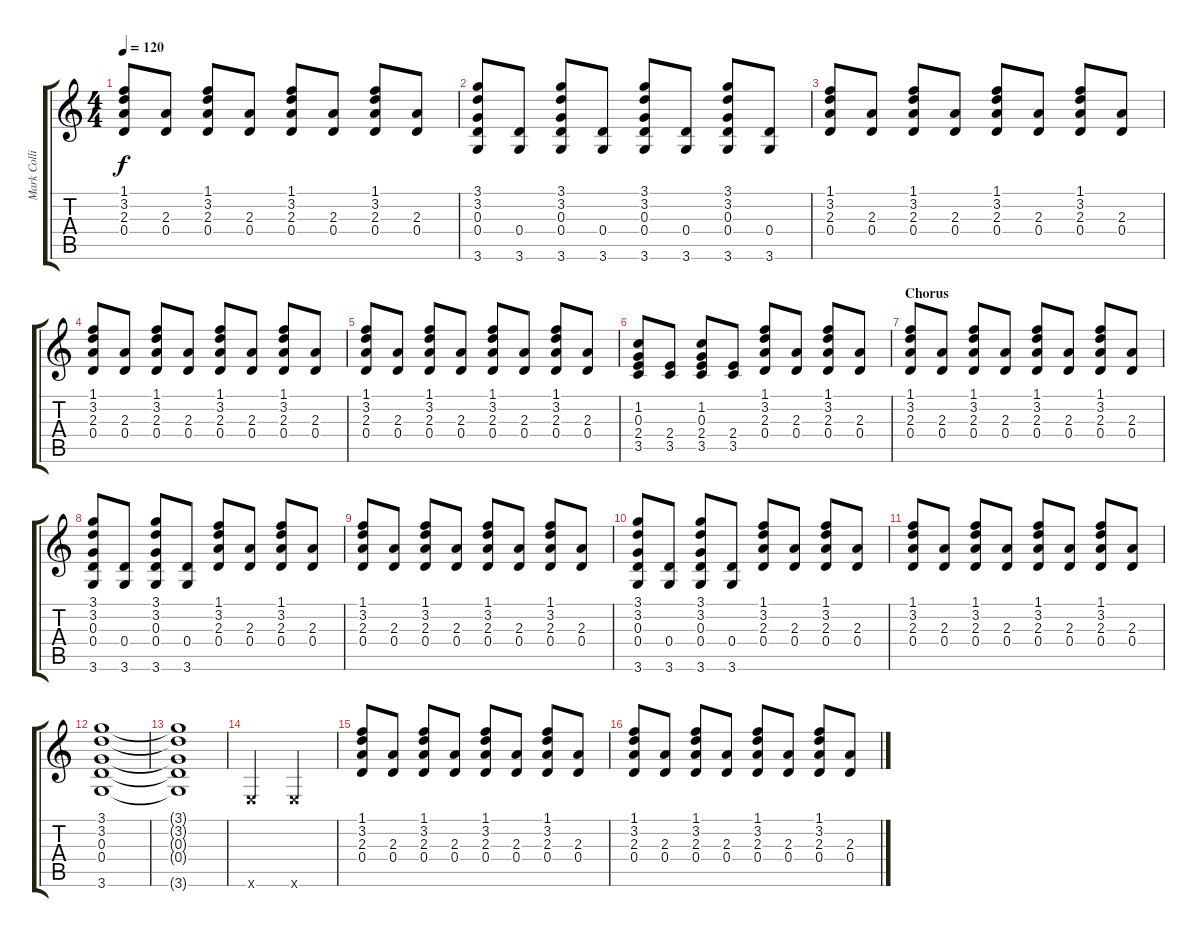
\track ("Mark Collie" "Mark Colli") {instrument acousticguitarsteel}
\staff {score tabs}
\tuning (E4 B3 G3 D3 A2 E2) {hide}
\ts (4 4)
\tempo 120
\clef g2
\ks c
(1.1 3.2 2.3 0.4).8{dy f} (2.3 0.4).8 (1.1 3.2 2.3 0.4).8 (2.3 0.4).8 (1.1 3.2 2.3 0.4).8 (2.3 0.4).8 (1.1 3.2 2.3 0.4).8 (2.3 0.4).8 |
(3.1 3.2 0.3 0.4 3.6).8 (0.4 3.6).8 (3.1 3.2 0.3 0.4 3.6).8 (0.4 3.6).8 (3.1 3.2 0.3 0.4 3.6).8 (0.4 3.6).8 (3.1 3.2 0.3 0.4 3.6).8 (0.4 3.6).8 |
(1.1 3.2 2.3 0.4).8 (2.3 0.4).8 (1.1 3.2 2.3 0.4).8 (2.3 0.4).8 (1.1 3.2 2.3 0.4).8 (2.3 0.4).8 (1.1 3.2 2.3 0.4).8 (2.3 0.4).8 |
(1.1 3.2 2.3 0.4).8 (2.3 0.4).8 (1.1 3.2 2.3 0.4).8 (2.3 0.4).8 (1.1 3.2 2.3 0.4).8 (2.3 0.4).8 (1.1 3.2 2.3 0.4).8 (2.3 0.4).8 |
(1.1 3.2 2.3 0.4).8 (2.3 0.4).8 (1.1 3.2 2.3 0.4).8 (2.3 0.4).8 (1.1 3.2 2.3 0.4).8 (2.3 0.4).8 (1.1 3.2 2.3 0.4).8 (2.3 0.4).8 |
(1.2 0.3 2.4 3.5).8 (2.4 3.5).8 (1.2 0.3 2.4 3.5).8 (2.4 3.5).8 (1.1 3.2 2.3 0.4).8 (2.3 0.4).8 (1.1 3.2 2.3 0.4).8 (2.3 0.4).8 |
\section ("" "Chorus")
(1.1 3.2 2.3 0.4).8 (2.3 0.4).8 (1.1 3.2 2.3 0.4).8 (2.3 0.4).8 (1.1 3.2 2.3 0.4).8 (2.3 0.4).8 (1.1 3.2 2.3 0.4).8 (2.3 0.4).8 |
(3.1 3.2 0.3 0.4 3.6).8 (0.4 3.6).8 (3.1 3.2 0.3 0.4 3.6).8 (0.4 3.6).8 (1.1 3.2 2.3 0.4).8 (2.3 0.4).8 (1.1 3.2 2.3 0.4).8 (2.3 0.4).8 |
(1.1 3.2 2.3 0.4).8 (2.3 0.4).8 (1.1 3.2 2.3 0.4).8 (2.3 0.4).8 (1.1 3.2 2.3 0.4).8 (2.3 0.4).8 (1.1 3.2 2.3 0.4).8 (2.3 0.4).8 |
(3.1 3.2 0.3 0.4 3.6).8 (0.4 3.6).8 (3.1 3.2 0.3 0.4 3.6).8 (0.4 3.6).8 (1.1 3.2 2.3 0.4).8 (2.3 0.4).8 (1.1 3.2 2.3 0.4).8 (2.3 0.4).8 |
(1.1 3.2 2.3 0.4).8 (2.3 0.4).8 (1.1 3.2 2.3 0.4).8 (2.3 0.4).8 (1.1 3.2 2.3 0.4).8 (2.3 0.4).8 (1.1 3.2 2.3 0.4).8 (2.3 0.4).8 |
(3.1 3.2 0.3 0.4 3.6).1 |
(3.1{t} 3.2{t} 0.3{t} 0.4{t} 3.6{t}).1 |
0.6{x}.2 0.6{x}.2 |
(1.1 3.2 2.3 0.4).8 (2.3 0.4).8 (1.1 3.2 2.3 0.4).8 (2.3 0.4).8 (1.1 3.2 2.3 0.4).8 (2.3 0.4).8 (1.1 3.2 2.3 0.4).8 (2.3 0.4).8 |
(1.1 3.2 2.3 0.4).8 (2.3 0.4).8 (1.1 3.2 2.3 0.4).8 (2.3 0.4).8 (1.1 3.2 2.3 0.4).8 (2.3 0.4).8 (1.1 3.2 2.3 0.4).8 (2.3 0.4).8
